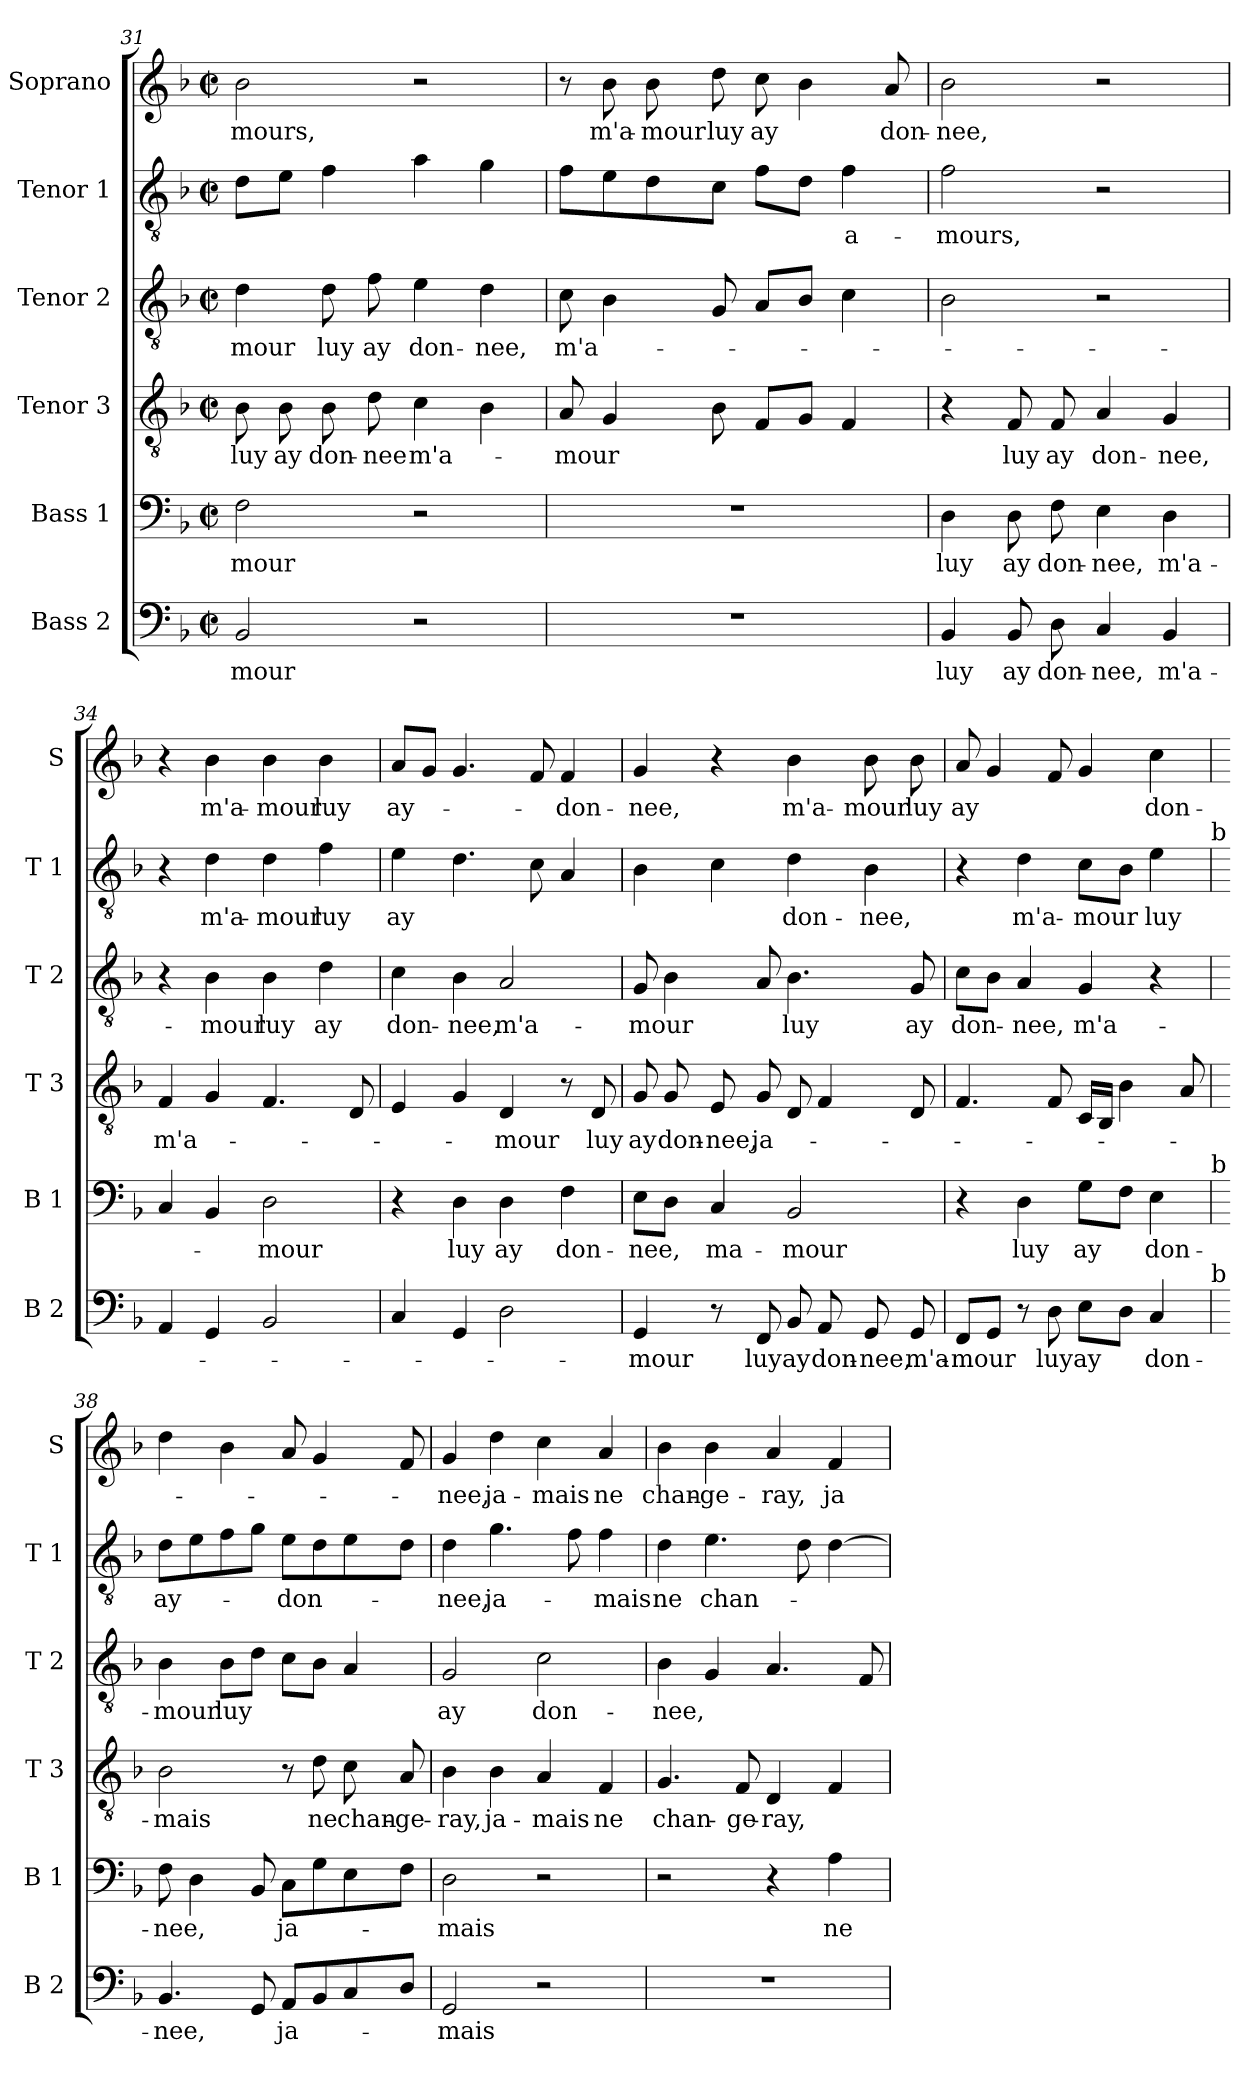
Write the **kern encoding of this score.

**kern	**text	**kern	**text	**kern	**text	**kern	**text	**kern	**text	**kern	**text
*part6	*part6	*part5	*part5	*part4	*part4	*part3	*part3	*part2	*part2	*part1	*part1
*staff6	*staff6	*staff5	*staff5	*staff4	*staff4	*staff3	*staff3	*staff2	*staff2	*staff1	*staff1
*I"Bass 2	*	*I"Bass 1	*	*I"Tenor 3	*	*I"Tenor 2	*	*I"Tenor 1	*	*I"Soprano	*
*I'B 2	*	*I'B 1	*	*I'T 3	*	*I'T 2	*	*I'T 1	*	*I'S	*
*clefF4	*	*clefF4	*	*clefGv2	*	*clefGv2	*	*clefGv2	*	*clefG2	*
*k[b-]	*	*k[b-]	*	*k[b-]	*	*k[b-]	*	*k[b-]	*	*k[b-]	*
*F:	*	*F:	*	*F:	*	*F:	*	*F:	*	*F:	*
*M2/2	*	*M2/2	*	*M2/2	*	*M2/2	*	*M2/2	*	*M2/2	*
*met(c|)	*	*met(c|)	*	*met(c|)	*	*met(c|)	*	*met(c|)	*	*met(c|)	*
=31	=31	=31	=31	=31	=31	=31	=31	=31	=31	=31	=31
2BB-/	-mour	2F\	-mour	8B-\	luy	4d\	-mour	8d\L	.	2b-\	-mours,
.	.	.	.	8B-\	ay	.	.	8e\J	.	.	.
.	.	.	.	8B-\	don-	8d\	luy	4f\	.	.	.
.	.	.	.	8d\	-nee	8f\	ay	.	.	.	.
2r	.	2r	.	4c\	m'a-	4e\	don-	4a\	.	2r	.
.	.	.	.	4B-\	.	4d\	-nee,	4g\	.	.	.
=32	=32	=32	=32	=32	=32	=32	=32	=32	=32	=32	=32
1r	.	1r	.	8A/	-mour	8c\	m'a-	8f\L	.	8r	.
.	.	.	.	4G/	.	4B-\	.	8e\	.	8b-\	m'a-
.	.	.	.	.	.	.	.	8d\	.	8b-\	-mour
.	.	.	.	8B-\	.	8G/	.	8c\J	.	8dd\	luy
.	.	.	.	8F/L	.	8A/L	.	8f\L	.	8cc\	ay
.	.	.	.	8G/J	.	8B-/J	.	8d\J	.	4b-\	.
.	.	.	.	4F/	.	4c\	.	4f\	a-	.	.
.	.	.	.	.	.	.	.	.	.	8a/	don-
!!LO:PB:g=z
=33	=33	=33	=33	=33	=33	=33	=33	=33	=33	=33	=33
4BB-/	luy	4D\	luy	4r	.	2B-\	.	2f\	-mours,	2b-\	-nee,
8BB-/	ay	8D\	ay	8F/	luy	.	.	.	.	.	.
8D\	don-	8F\	don-	8F/	ay	.	.	.	.	.	.
4C/	-nee,	4E\	-nee,	4A/	don-	2r	.	2r	.	2r	.
4BB-/	m'a-	4D\	m'a-	4G/	-nee,	.	.	.	.	.	.
=34	=34	=34	=34	=34	=34	=34	=34	=34	=34	=34	=34
4AA/	.	4C/	.	4F/	m'a-	4r	.	4r	.	4r	.
4GG/	.	4BB-/	.	4G/	.	4B-\	-mour	4d\	m'a-	4b-\	m'a-
2BB-/	.	2D\	-mour	4.F/	.	4B-\	luy	4d\	-mour	4b-\	-mour
.	.	.	.	.	.	4d\	ay	4f\	luy	4b-\	luy
.	.	.	.	8D/	.	.	.	.	.	.	.
=35	=35	=35	=35	=35	=35	=35	=35	=35	=35	=35	=35
4C/	.	4r	.	4E/	.	4c\	don-	4e\	ay	8a/L	ay-
.	.	.	.	.	.	.	.	.	.	8g/J	.
4GG/	.	4D\	luy	4G/	.	4B-\	-nee,	4.d\	.	4.g/	.
2D\	.	4D\	ay	4D/	-mour	2A/	m'a-	.	.	.	.
.	.	.	.	.	.	.	.	8c\	.	8f/	.
.	.	4F\	don-	8r	.	.	.	4A/	.	4f/	-don-
.	.	.	.	8D/	luy	.	.	.	.	.	.
=36	=36	=36	=36	=36	=36	=36	=36	=36	=36	=36	=36
4GG/	-mour	8E\L	-nee,	8G/	ay	8G/	-mour	4B-\	.	4g/	-nee,
.	.	8D\J	.	8G/	don-	4B-\	.	.	.	.	.
8r	.	4C/	ma-	8E/	-nee,	.	.	4c\	.	4r	.
8FF/	luy	.	.	8G/	ja-	8A/	.	.	.	.	.
8BB-/	ay	2BB-/	-mour	8D/	.	4.B-\	luy	4d\	don-	4b-\	m'a-
8AA/	don-	.	.	4F/	.	.	.	.	.	.	.
8GG/	-nee,	.	.	.	.	.	.	4B-\	-nee,	8b-\	-mour
8GG/	m'a-	.	.	8D/	.	8G/	ay	.	.	8b-\	luy
=37	=37	=37	=37	=37	=37	=37	=37	=37	=37	=37	=37
8FF/L	-mour	4r	.	4.F/	.	8c\L	don-	4r	.	8a/	ay
8GG/J	.	.	.	.	.	8B-\J	.	.	.	4g/	.
8r	.	4D\	luy	.	.	4A/	-nee,	4d\	m'a-	.	.
8D\	luy	.	.	8F/	.	.	.	.	.	8f/	.
8E\L	ay	8G\L	ay	16C/LL	.	4G/	m'a-	8c\L	-mour	4g/	.
.	.	.	.	16BB-/JJ	.	.	.	.	.	.	.
8D\J	.	8F\J	.	4B-\	.	.	.	8B-\J	.	.	.
4C/	don-	4E\	don-	.	.	4r	.	4e\	luy	4cc\	don-
.	.	.	.	8A/	.	.	.	.	.	.	.
!	!	!	!	!	!	!	!	!LO:TX:a:t=b	!	!	!
!	!	!LO:TX:a:t=b	!	!	!	!	!	!	!	!	!
!LO:TX:a:t=b	!	!	!	!	!	!	!	!	!	!	!
!!LO:LB:g=z
=38	=38	=38	=38	=38	=38	=38	=38	=38	=38	=38	=38
4.BB-/	-nee,	8F\	-nee,	2B-\	-mais	4B-\	-mour	8d\L	ay-	4dd\	.
.	.	4D\	.	.	.	.	.	8e\	.	.	.
.	.	.	.	.	.	8B-\L	luy	8f\	.	4b-\	.
8GG/	.	8BB-/	.	.	.	8d\J	.	8g\J	.	.	.
8AA/L	ja-	8C\L	ja-	8r	.	8c\L	.	8e\L	-don-	8a/	.
8BB-/	.	8G\	.	8d\	ne	8B-\J	.	8d\	.	4g/	.
8C/	.	8E\	.	8c\	chan-	4A/	.	8e\	.	.	.
8D/J	.	8F\J	.	8A/	-ge-	.	.	8d\J	.	8f/	.
=39	=39	=39	=39	=39	=39	=39	=39	=39	=39	=39	=39
2GG/	-mais	2D\	-mais	4B-\	-ray,	2G/	ay	4d\	-nee,	4g/	-nee,
.	.	.	.	4B-\	ja-	.	.	4.g\	ja-	4dd\	ja-
2r	.	2r	.	4A/	-mais	2c\	don-	.	.	4cc\	-mais
.	.	.	.	.	.	.	.	8f\	.	.	.
.	.	.	.	4F/	ne	.	.	4f\	-mais	4a/	ne
=40	=40	=40	=40	=40	=40	=40	=40	=40	=40	=40	=40
1r	.	2r	.	4.G/	chan-	4B-\	-nee,	4d\	ne	4b-\	chan-
.	.	.	.	.	.	4G/	.	4.e\	chan-	4b-\	-ge-
.	.	.	.	8F/	-ge-	.	.	.	.	.	.
.	.	4r	.	4D/	-ray,	4.A/	.	.	.	4a/	-ray,
.	.	.	.	.	.	.	.	8d\	.	.	.
.	.	4A\	ne	4F/	.	.	.	[4d\	.	4f/	ja-
.	.	.	.	.	.	8F/	.	.	.	.	.
=	=	=	=	=	=	=	=	=	=	=	=
*-	*-	*-	*-	*-	*-	*-	*-	*-	*-	*-	*-
